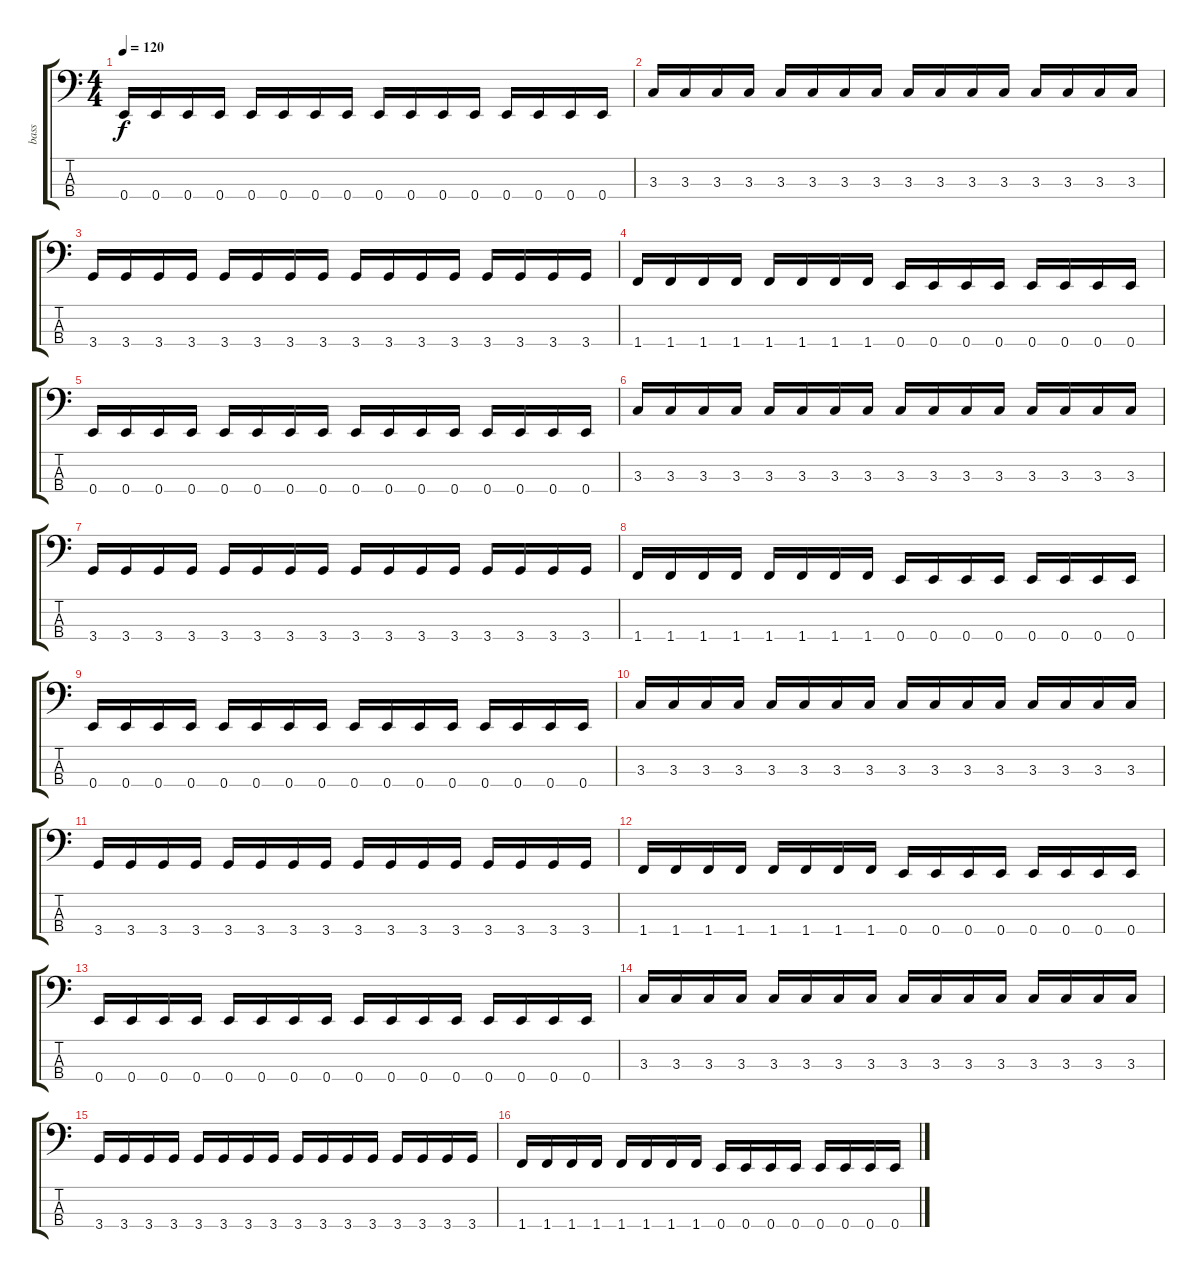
\track ("bass" "bass") {instrument electricbasspick}
\staff {score tabs}
\tuning (G2 D2 A1 E1) {hide}
\ts (4 4)
\tempo 120
\clef f4
\ks c
0.4.16{dy f instrument electricbasspick} 0.4.16 0.4.16 0.4.16 0.4.16 0.4.16 0.4.16 0.4.16 0.4.16 0.4.16 0.4.16 0.4.16 0.4.16 0.4.16 0.4.16 0.4.16 |
3.3.16 3.3.16 3.3.16 3.3.16 3.3.16 3.3.16 3.3.16 3.3.16 3.3.16 3.3.16 3.3.16 3.3.16 3.3.16 3.3.16 3.3.16 3.3.16 |
3.4.16 3.4.16 3.4.16 3.4.16 3.4.16 3.4.16 3.4.16 3.4.16 3.4.16 3.4.16 3.4.16 3.4.16 3.4.16 3.4.16 3.4.16 3.4.16 |
1.4.16 1.4.16 1.4.16 1.4.16 1.4.16 1.4.16 1.4.16 1.4.16 0.4.16 0.4.16 0.4.16 0.4.16 0.4.16 0.4.16 0.4.16 0.4.16 |
0.4.16 0.4.16 0.4.16 0.4.16 0.4.16 0.4.16 0.4.16 0.4.16 0.4.16 0.4.16 0.4.16 0.4.16 0.4.16 0.4.16 0.4.16 0.4.16 |
3.3.16 3.3.16 3.3.16 3.3.16 3.3.16 3.3.16 3.3.16 3.3.16 3.3.16 3.3.16 3.3.16 3.3.16 3.3.16 3.3.16 3.3.16 3.3.16 |
3.4.16 3.4.16 3.4.16 3.4.16 3.4.16 3.4.16 3.4.16 3.4.16 3.4.16 3.4.16 3.4.16 3.4.16 3.4.16 3.4.16 3.4.16 3.4.16 |
1.4.16 1.4.16 1.4.16 1.4.16 1.4.16 1.4.16 1.4.16 1.4.16 0.4.16 0.4.16 0.4.16 0.4.16 0.4.16 0.4.16 0.4.16 0.4.16 |
0.4.16 0.4.16 0.4.16 0.4.16 0.4.16 0.4.16 0.4.16 0.4.16 0.4.16 0.4.16 0.4.16 0.4.16 0.4.16 0.4.16 0.4.16 0.4.16 |
3.3.16 3.3.16 3.3.16 3.3.16 3.3.16 3.3.16 3.3.16 3.3.16 3.3.16 3.3.16 3.3.16 3.3.16 3.3.16 3.3.16 3.3.16 3.3.16 |
3.4.16 3.4.16 3.4.16 3.4.16 3.4.16 3.4.16 3.4.16 3.4.16 3.4.16 3.4.16 3.4.16 3.4.16 3.4.16 3.4.16 3.4.16 3.4.16 |
1.4.16 1.4.16 1.4.16 1.4.16 1.4.16 1.4.16 1.4.16 1.4.16 0.4.16 0.4.16 0.4.16 0.4.16 0.4.16 0.4.16 0.4.16 0.4.16 |
0.4.16 0.4.16 0.4.16 0.4.16 0.4.16 0.4.16 0.4.16 0.4.16 0.4.16 0.4.16 0.4.16 0.4.16 0.4.16 0.4.16 0.4.16 0.4.16 |
3.3.16 3.3.16 3.3.16 3.3.16 3.3.16 3.3.16 3.3.16 3.3.16 3.3.16 3.3.16 3.3.16 3.3.16 3.3.16 3.3.16 3.3.16 3.3.16 |
3.4.16 3.4.16 3.4.16 3.4.16 3.4.16 3.4.16 3.4.16 3.4.16 3.4.16 3.4.16 3.4.16 3.4.16 3.4.16 3.4.16 3.4.16 3.4.16 |
1.4.16 1.4.16 1.4.16 1.4.16 1.4.16 1.4.16 1.4.16 1.4.16 0.4.16 0.4.16 0.4.16 0.4.16 0.4.16 0.4.16 0.4.16 0.4.16
